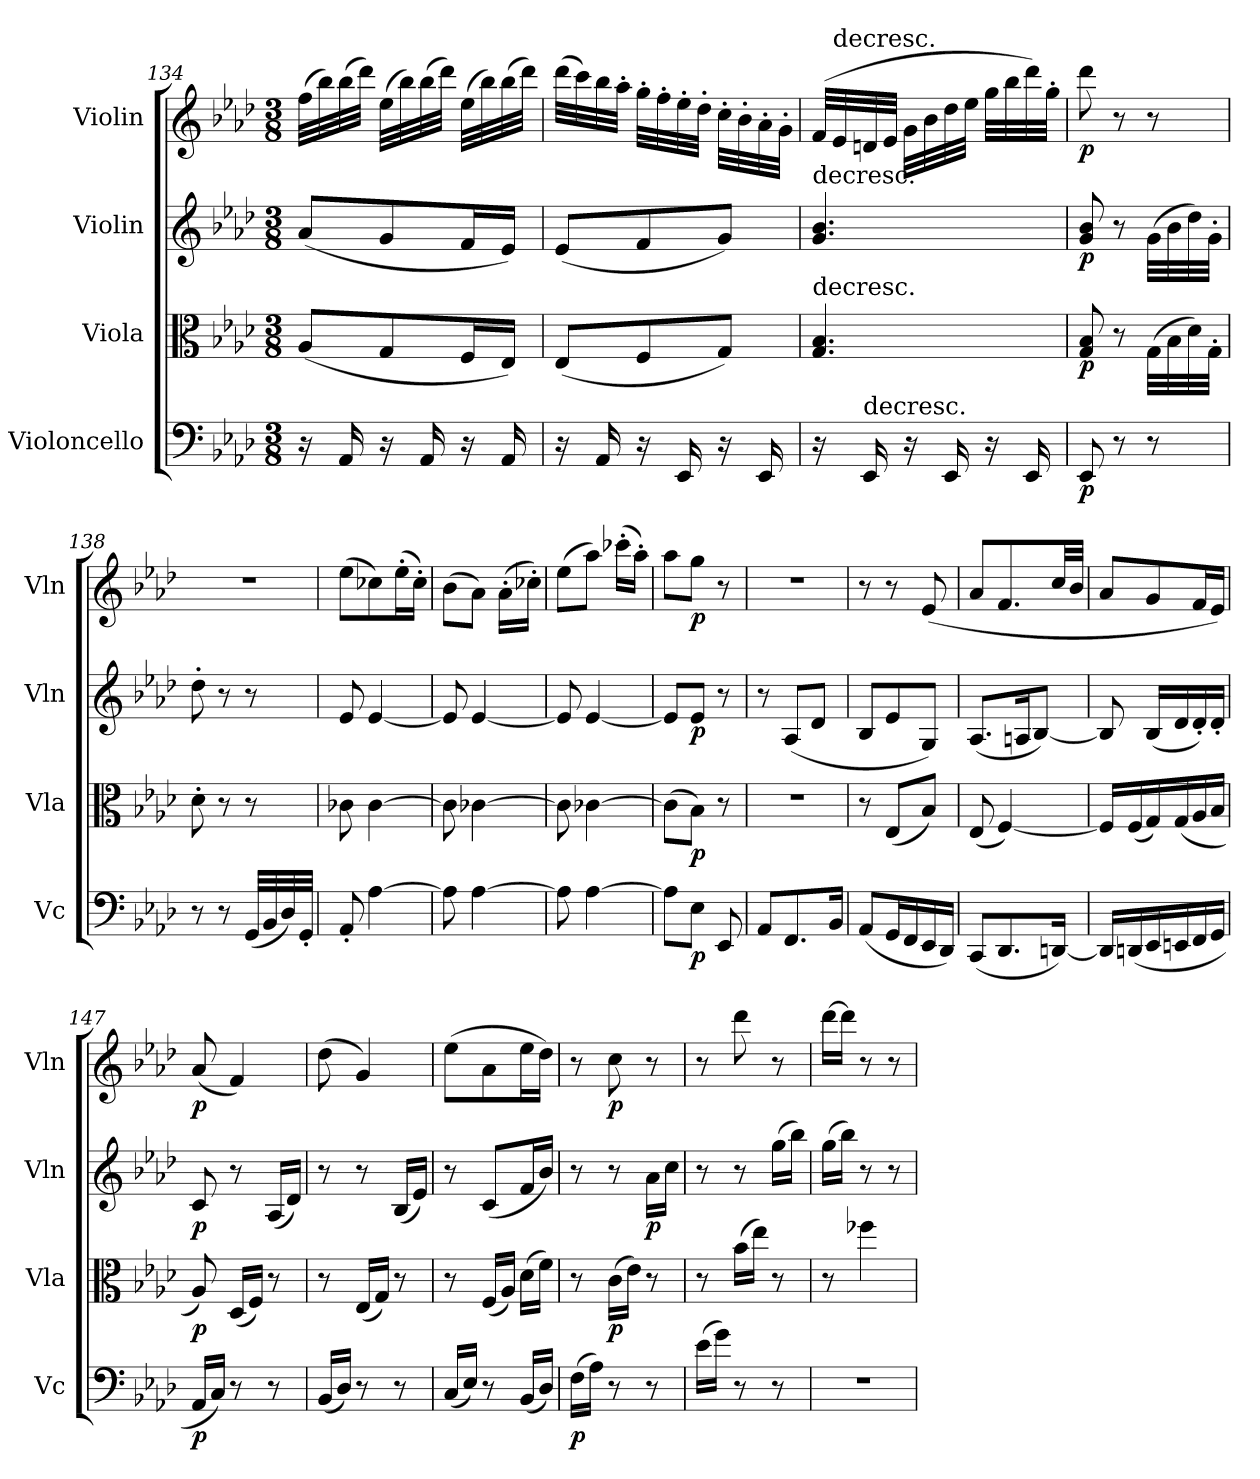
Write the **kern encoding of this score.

**kern	**dynam	**kern	**dynam	**kern	**dynam	**kern	**dynam
*part4	*part4	*part3	*part3	*part2	*part2	*part1	*part1
*staff4	*staff4	*staff3	*staff3	*staff2	*staff2	*staff1	*staff1
*I"Violoncello	*	*I"Viola	*	*I"Violin	*	*I"Violin	*
*I'Vc	*	*I'Vla	*	*I'Vln	*	*I'Vln	*
*clefF4	*	*clefC3	*	*clefG2	*	*clefG2	*
*k[b-e-a-d-]	*	*k[b-e-a-d-]	*	*k[b-e-a-d-]	*	*k[b-e-a-d-]	*
*A-:	*	*A-:	*	*A-:	*	*A-:	*
*M3/8	*	*M3/8	*	*M3/8	*	*M3/8	*
=134	=134	=134	=134	=134	=134	=134	=134
16r	.	(8A-/L	.	(8a-/L	.	(32ff\LLL	.
.	.	.	.	.	.	32bb-\)	.
16AA-/	.	.	.	.	.	(32bb-\	.
.	.	.	.	.	.	32ddd-\JJJ)	.
16r	.	8G/	.	8g/	.	(32ee-\LLL	.
.	.	.	.	.	.	32bb-\)	.
16AA-/	.	.	.	.	.	(32bb-\	.
.	.	.	.	.	.	32ddd-\JJJ)	.
16r	.	16F/L	.	16f/L	.	(32ee-\LLL	.
.	.	.	.	.	.	32bb-\)	.
16AA-/	.	16E-/JJ)	.	16e-/JJ)	.	(32bb-\	.
.	.	.	.	.	.	32ddd-\JJJ)	.
=135	=135	=135	=135	=135	=135	=135	=135
16r	.	(8E-/L	.	(8e-/L	.	(32ddd-\LLL	.
.	.	.	.	.	.	32ccc\)	.
16AA-/	.	.	.	.	.	32bb-\	.
.	.	.	.	.	.	32aa-'\JJJ	.
16r	.	8F/	.	8f/	.	32gg'\LLL	.
.	.	.	.	.	.	32ff'\	.
16EE-/	.	.	.	.	.	32ee-'\	.
.	.	.	.	.	.	32dd-'\JJJ	.
16r	.	8G/J)	.	8g/J)	.	32cc'\LLL	.
.	.	.	.	.	.	32b-'\	.
16EE-/	.	.	.	.	.	32a-'\	.
.	.	.	.	.	.	32g'\JJJ	.
=136	=136	=136	=136	=136	=136	=136	=136
!	!	!	!	!LO:TX:t=decresc.	!	!	!
!	!	!LO:TX:t=decresc.	!	!	!	!	!
16r	.	4.G/ 4.B-/	.	4.g/ 4.b-/	.	(32f/LLL	.
!	!	!	!	!	!	!LO:TX:t=decresc.	!
.	.	.	.	.	.	32e-/	.
!LO:TX:t=decresc.	!	!	!	!	!	!	!
16EE-/	.	.	.	.	.	32dn/	.
.	.	.	.	.	.	32e-/JJJ	.
16r	.	.	.	.	.	32g\LLL	.
.	.	.	.	.	.	32b-\	.
16EE-/	.	.	.	.	.	32dd-\	.
.	.	.	.	.	.	32ee-\JJJ	.
16r	.	.	.	.	.	32gg\LLL	.
.	.	.	.	.	.	32bb-\	.
16EE-/	.	.	.	.	.	32ddd-\)	.
.	.	.	.	.	.	32gg'\JJJ	.
=137	=137	=137	=137	=137	=137	=137	=137
8EE-/	p	8G/ 8B-/	p	8g/ 8b-/	p	8ddd-\	p
8r	.	8r	.	8r	.	8r	.
8r	.	(32G\LLL	.	(32g\LLL	.	8r	.
.	.	32B-\	.	32b-\	.	.	.
.	.	32d-\)	.	32dd-\)	.	.	.
.	.	32G'\JJJ	.	32g'\JJJ	.	.	.
=138	=138	=138	=138	=138	=138	=138	=138
8r	.	8d-'\	.	8dd-'\	.	4.r	.
8r	.	8r	.	8r	.	.	.
(32GG/LLL	.	8r	.	8r	.	.	.
32BB-/	.	.	.	.	.	.	.
32D-/)	.	.	.	.	.	.	.
32GG'/JJJ	.	.	.	.	.	.	.
=139	=139	=139	=139	=139	=139	=139	=139
8AA-'/	.	8c-X\	.	8e-/	.	(8ee-\L	.
[4A-\	.	[4c-\	.	[4e-/	.	8cc-X\)	.
.	.	.	.	.	.	(16ee-'\L	.
.	.	.	.	.	.	16cc-'\JJ)	.
=140	=140	=140	=140	=140	=140	=140	=140
8A-\]	.	8c-\]	.	8e-/]	.	(8b-\L	.
[4A-\	.	[4c-X\	.	[4e-/	.	8a-\J)	.
.	.	.	.	.	.	(16a-'\LL	.
.	.	.	.	.	.	16cc-X'\JJ)	.
=141	=141	=141	=141	=141	=141	=141	=141
8A-\]	.	8c-\]	.	8e-/]	.	(8ee-\L	.
[4A-\	.	[4c-X\	.	[4e-/	.	8aa-\J)	.
.	.	.	.	.	.	(16ccc-X'\LL	.
.	.	.	.	.	.	16aa-'\JJ)	.
=142	=142	=142	=142	=142	=142	=142	=142
8A-\L]	.	(8c-\L]	.	8e-/L]	.	8aa-\L	.
8E-\J	p	8B-\J)	p	8e-/J	p	8gg\J	p
8EE-/	.	8r	.	8r	.	8r	.
=143	=143	=143	=143	=143	=143	=143	=143
8AA-/L	.	4.r	.	8r	.	4.r	.
8.FF/	.	.	.	(8A-/L	.	.	.
.	.	.	.	8d-/J	.	.	.
16BB-/Jk	.	.	.	.	.	.	.
=144	=144	=144	=144	=144	=144	=144	=144
(8AA-/L	.	8r	.	8B-/L	.	8r	.
16GG/L	.	(8E-/L	.	8e-/	.	8r	.
16FF/	.	.	.	.	.	.	.
16EE-/	.	8B-/J)	.	8G/J)	.	(8e-/	.
16DD-/JJ)	.	.	.	.	.	.	.
=145	=145	=145	=145	=145	=145	=145	=145
(8CC/L	.	(8E-/	.	(8.A-/L	.	8a-/L	.
8.DD-/	.	[4F/)	.	.	.	8.f/	.
.	.	.	.	16An/K	.	.	.
.	.	.	.	[8B-/J)	.	.	.
[16DDn/Jk)	.	.	.	.	.	32cc/LL	.
.	.	.	.	.	.	32b-/JJJ	.
=146	=146	=146	=146	=146	=146	=146	=146
16DD/LL]	.	16F/LL]	.	8B-/]	.	8a-/L	.
(16DDn/	.	(16F/	.	.	.	.	.
16EE-/	.	16G/)	.	(16B-/LL	.	8g/	.
16EEn/	.	(16G/	.	16d-/	.	.	.
16FF/	.	16A-/	.	16d-'/)	.	16f/L	.
16GG/JJ	.	16B-/JJ	.	16d-'/JJ	.	16e-/JJ)	.
=147	=147	=147	=147	=147	=147	=147	=147
16AA-/LL	p	8A-/)	p	8c/	p	(8a-/	p
16C/JJ)	.	.	.	.	.	.	.
8r	.	(16D-/LL	.	8r	.	4f/)	.
.	.	16F/JJ)	.	.	.	.	.
8r	.	8r	.	(16A-/LL	.	.	.
.	.	.	.	16d-/JJ)	.	.	.
=148	=148	=148	=148	=148	=148	=148	=148
(16BB-/LL	.	8r	.	8r	.	(8dd-\	.
16D-/JJ)	.	.	.	.	.	.	.
8r	.	(16E-/LL	.	8r	.	4g/)	.
.	.	16G/JJ)	.	.	.	.	.
8r	.	8r	.	(16B-/LL	.	.	.
.	.	.	.	16e-/JJ)	.	.	.
=149	=149	=149	=149	=149	=149	=149	=149
(16C/LL	.	8r	.	8r	.	(8ee-\L	.
16E-/JJ)	.	.	.	.	.	.	.
8r	.	(16F/LL	.	(8c/L	.	8a-\	.
.	.	16A-/JJ)	.	.	.	.	.
(16BB-/LL	.	(16d-\LL	.	16f/L	.	16ee-\L	.
16D-/JJ)	.	16f\JJ)	.	16b-/JJ)	.	16dd-\JJ)	.
=150	=150	=150	=150	=150	=150	=150	=150
(16F\LL	p	8r	.	8r	.	8r	.
16A-\JJ)	.	.	.	.	.	.	.
8r	.	(16c\LL	p	8r	.	8cc\	p
.	.	16e-\JJ)	.	.	.	.	.
8r	.	8r	.	16a-\LL	p	8r	.
.	.	.	.	16cc\JJ	.	.	.
=151	=151	=151	=151	=151	=151	=151	=151
(16e-\LL	.	8r	.	8r	.	8r	.
16g\JJ)	.	.	.	.	.	.	.
8r	.	(16b-\LL	.	8r	.	8ddd-\	.
.	.	16ee-\JJ)	.	.	.	.	.
8r	.	8r	.	(16gg\LL	.	8r	.
.	.	.	.	16bb-\JJ)	.	.	.
=152	=152	=152	=152	=152	=152	=152	=152
4.r	.	8r	.	(16gg\LL	.	[16ddd-\LL	.
.	.	.	.	16bb-\JJ)	.	16ddd-\JJ]	.
.	.	4ff-X\	.	8r	.	8r	.
.	.	.	.	8r	.	8r	.
=	=	=	=	=	=	=	=
*-	*-	*-	*-	*-	*-	*-	*-
